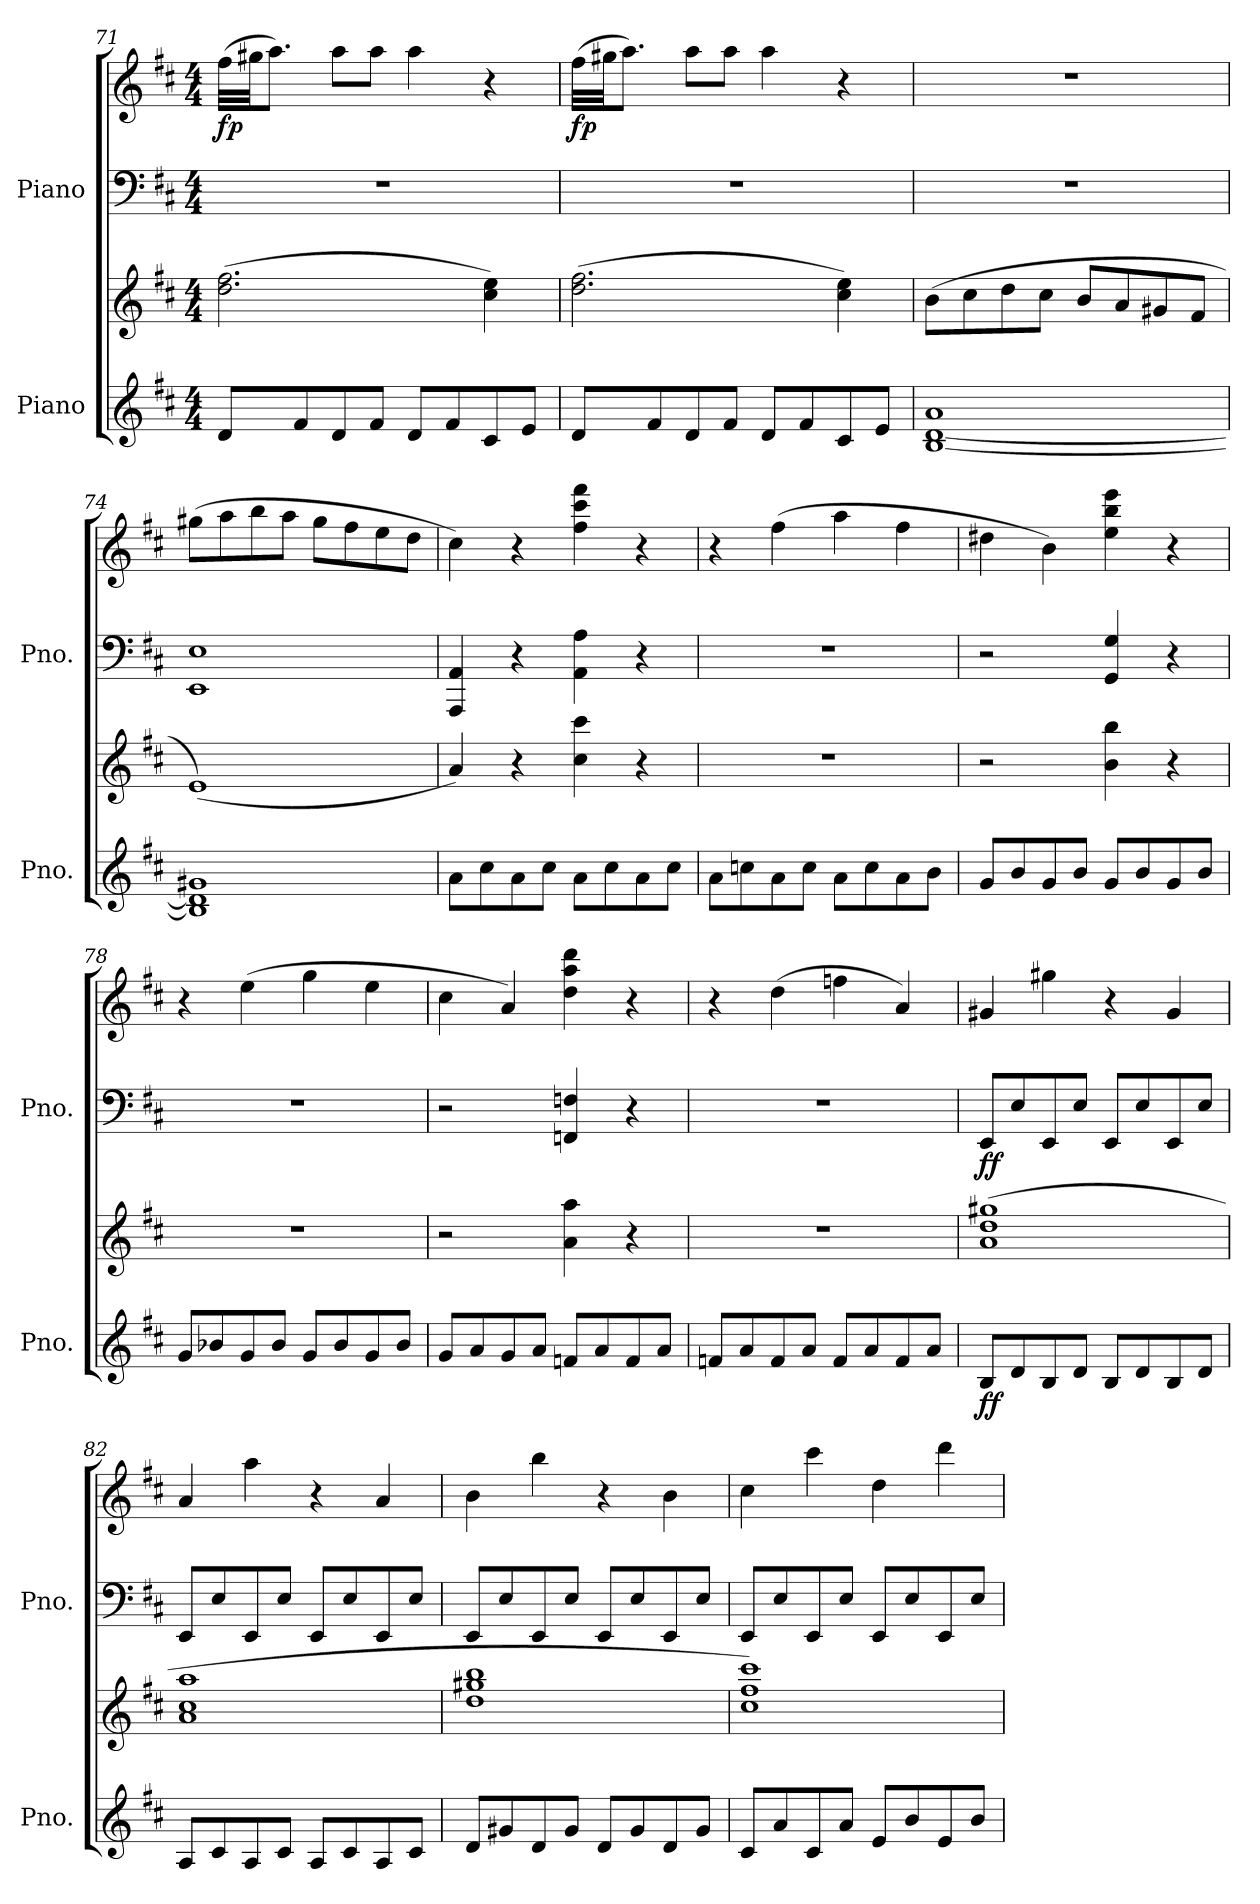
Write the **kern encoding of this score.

**kern	**kern	**dynam	**kern	**kern	**dynam
*part2	*part2	*part2	*part1	*part1	*part1
*staff4	*staff3	*staff3/4	*staff2	*staff1	*staff1/2
*I"Piano	*	*	*I"Piano	*	*
*I'Pno.	*	*	*I'Pno.	*	*
*clefG2	*clefG2	*	*clefF4	*clefG2	*
*k[f#c#]	*k[f#c#]	*	*k[f#c#]	*k[f#c#]	*
*M4/4	*M4/4	*	*M4/4	*M4/4	*
=71	=71	=71	=71	=71	=71
!	!	!LO:DY:b=2	!	!	!
!	!	!LO:DY:n=1:b	!	!	!LO:DY:b
8d/L	(>2.dd\ 2.ff#\	fp fp	1r	(>32ff#\LLL	fp
.	.	.	.	32gg#X\JJ	.
.	.	.	.	8.aa\J)	.
8f#/	.	.	.	.	.
8d/	.	.	.	8aa\L	.
8f#/J	.	.	.	8aa\J	.
8d/L	.	.	.	4aa\	.
8f#/	.	.	.	.	.
8c#/	4cc#\ 4ee\)	.	.	4r	.
8e/J	.	.	.	.	.
=72	=72	=72	=72	=72	=72
!	!	!LO:DY:b=2	!	!	!
!	!	!LO:DY:n=1:b	!	!	!LO:DY:b
8d/L	(>2.dd\ 2.ff#\	fp fp	1r	(>32ff#\LLL	fp
.	.	.	.	32gg#X\JJ	.
.	.	.	.	8.aa\J)	.
8f#/	.	.	.	.	.
8d/	.	.	.	8aa\L	.
8f#/J	.	.	.	8aa\J	.
8d/L	.	.	.	4aa\	.
8f#/	.	.	.	.	.
8c#/	4cc#\ 4ee\)	.	.	4r	.
8e/J	.	.	.	.	.
!!LO:LB:g=z
=73	=73	=73	=73	=73	=73
[1B [1d 1a	(>8b\L	.	1r	1r	.
.	8cc#\	.	.	.	.
.	8dd\	.	.	.	.
.	8cc#\J	.	.	.	.
.	8b/L	.	.	.	.
.	8a/	.	.	.	.
.	8g#X/	.	.	.	.
.	8f#/J	.	.	.	.
=74	=74	=74	=74	=74	=74
1B] 1d] 1g#X	(<1e)	.	1EE 1E	(>8gg#X\L	.
.	.	.	.	8aa\	.
.	.	.	.	8bb\	.
.	.	.	.	8aa\J	.
.	.	.	.	8gg#\L	.
.	.	.	.	8ff#\	.
.	.	.	.	8ee\	.
.	.	.	.	8dd\J	.
=75	=75	=75	=75	=75	=75
8a\L	4a/)	.	4AAA/ 4AA/	4cc#\)	.
8cc#\	.	.	.	.	.
8a\	4r	.	4r	4r	.
8cc#\J	.	.	.	.	.
!	!	!LO:DY:b=2	!	!	!
!	!	!LO:DY:n=1:b	!	!	!LO:DY:b=2
!	!	!	!	!	!LO:DY:n=1:b
8a\L	4cc#\ 4ccc#\	fp fp	4AA\ 4A\	4ff#\ 4ccc#\ 4fff#\	fp fp
8cc#\	.	.	.	.	.
8a\	4r	.	4r	4r	.
8cc#\J	.	.	.	.	.
=76	=76	=76	=76	=76	=76
8a\L	1r	.	1r	4r	.
8ccn\	.	.	.	.	.
8a\	.	.	.	(>4ff#\	.
8cc\J	.	.	.	.	.
8a\L	.	.	.	4aa\	.
8cc\	.	.	.	.	.
8a\	.	.	.	4ff#\	.
8b\J	.	.	.	.	.
=77	=77	=77	=77	=77	=77
8g/L	2r	.	2r	4dd#X\	.
8b/	.	.	.	.	.
8g/	.	.	.	4b\)	.
8b/J	.	.	.	.	.
!	!	!LO:DY:b=2	!	!	!
!	!	!LO:DY:n=1:b	!	!	!LO:DY:b=2
!	!	!	!	!	!LO:DY:n=1:b
8g/L	4b\ 4bb\	fp fp	4GG/ 4G/	4ee\ 4bb\ 4eee\	fp fp
8b/	.	.	.	.	.
8g/	4r	.	4r	4r	.
8b/J	.	.	.	.	.
!!LO:PB:g=z
=78	=78	=78	=78	=78	=78
8g/L	1r	.	1r	4r	.
8b-X/	.	.	.	.	.
8g/	.	.	.	(>4ee\	.
8b-/J	.	.	.	.	.
8g/L	.	.	.	4gg\	.
8b-/	.	.	.	.	.
8g/	.	.	.	4ee\	.
8b-/J	.	.	.	.	.
=79	=79	=79	=79	=79	=79
8g/L	2r	.	2r	4cc#\	.
8a/	.	.	.	.	.
8g/	.	.	.	4a/)	.
8a/J	.	.	.	.	.
!	!	!LO:DY:b=2	!	!	!
!	!	!LO:DY:n=1:b	!	!	!LO:DY:b=2
!	!	!	!	!	!LO:DY:n=1:b
8fn/L	4a\ 4aa\	fp fp	4FFn/ 4Fn/	4dd\ 4aa\ 4ddd\	fp fp
8a/	.	.	.	.	.
8f/	4r	.	4r	4r	.
8a/J	.	.	.	.	.
=80	=80	=80	=80	=80	=80
8fn/L	1r	.	1r	4r	.
8a/	.	.	.	.	.
8f/	.	.	.	(>4dd\	.
8a/J	.	.	.	.	.
8f/L	.	.	.	4ffn\	.
8a/	.	.	.	.	.
8f/	.	.	.	4a/)	.
8a/J	.	.	.	.	.
=81	=81	=81	=81	=81	=81
!	!	!LO:DY:b=2	!	!	!
!	!	!LO:DY:n=1:b	!	!	!LO:DY:b=2
!	!	!	!	!	!LO:DY:n=1:b
8B/L	(>1a 1dd 1gg#X	f f	8EE/L	4g#X/	f f
8d/	.	.	8E/	.	.
8B/	.	.	8EE/	4gg#X\	.
8d/J	.	.	8E/J	.	.
8B/L	.	.	8EE/L	4r	.
8d/	.	.	8E/	.	.
8B/	.	.	8EE/	4g#/	.
8d/J	.	.	8E/J	.	.
!!LO:LB:g=z
=82	=82	=82	=82	=82	=82
8A/L	1a 1cc# 1aa	.	8EE/L	4a/	.
8c#/	.	.	8E/	.	.
8A/	.	.	8EE/	4aa\	.
8c#/J	.	.	8E/J	.	.
8A/L	.	.	8EE/L	4r	.
8c#/	.	.	8E/	.	.
8A/	.	.	8EE/	4a/	.
8c#/J	.	.	8E/J	.	.
=83	=83	=83	=83	=83	=83
8d/L	1dd 1gg#X 1bb	.	8EE/L	4b\	.
8g#X/	.	.	8E/	.	.
8d/	.	.	8EE/	4bb\	.
8g#/J	.	.	8E/J	.	.
8d/L	.	.	8EE/L	4r	.
8g#/	.	.	8E/	.	.
8d/	.	.	8EE/	4b\	.
8g#/J	.	.	8E/J	.	.
=84	=84	=84	=84	=84	=84
8c#/L	1cc# 1ff# 1ccc#)	.	8EE/L	4cc#\	.
8a/	.	.	8E/	.	.
8c#/	.	.	8EE/	4ccc#\	.
8a/J	.	.	8E/J	.	.
8e/L	.	.	8EE/L	4dd\	.
8b/	.	.	8E/	.	.
8e/	.	.	8EE/	4ddd\	.
8b/J	.	.	8E/J	.	.
=	=	=	=	=	=
*-	*-	*-	*-	*-	*-
